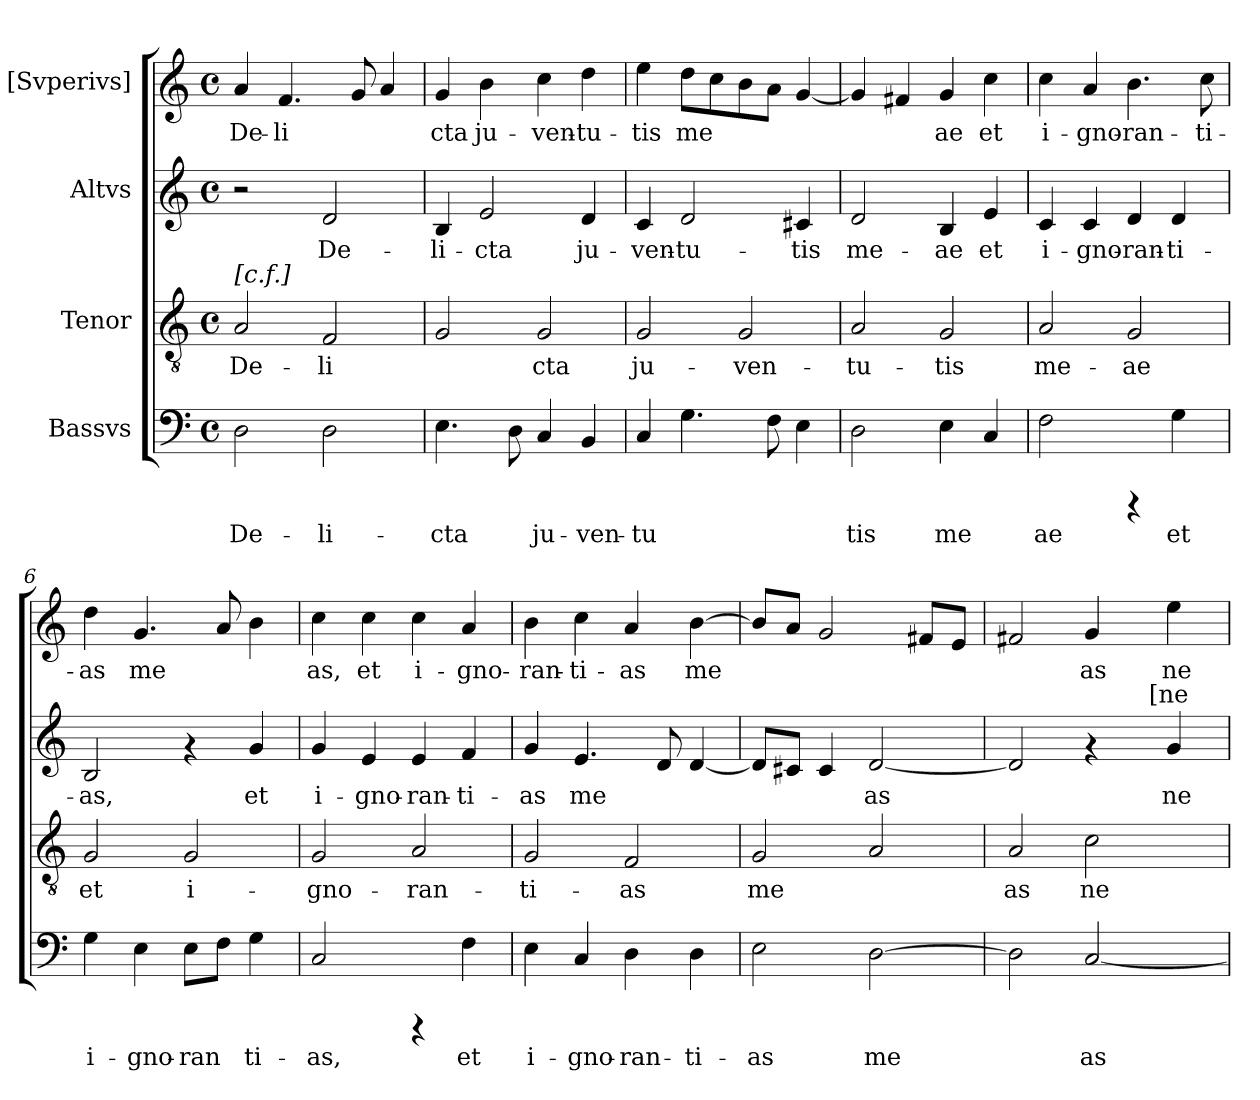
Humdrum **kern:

**kern	**text	**kern	**text	**kern	**text	**kern	**text
*part4	*part4	*part3	*part3	*part2	*part2	*part1	*part1
*staff4	*staff4	*staff3	*staff3	*staff2	*staff2	*staff1	*staff1
*I"Bassvs	*	*I"Tenor	*	*I"Altvs	*	*I"[Svperivs]	*
!!LO:PB:g=z
*stria5	*	*stria5	*	*stria5	*	*stria5	*
*clefF4	*	*clefGv2	*	*clefG2	*	*clefG2	*
*k[]	*	*k[]	*	*k[]	*	*k[]	*
*C:	*	*C:	*	*C:	*	*C:	*
*M4/4	*	*M4/4	*	*M4/4	*	*M4/4	*
*met(c)	*	*met(c)	*	*met(c)	*	*met(c)	*
=1	=1	=1	=1	=1	=1	=1	=1
!	!	!LO:TX:a:t=[c.f.]	!	!	!	!	!
!	!LO:LY:b:cj	!	!LO:LY:b:cj	!	!	!	!LO:LY:b:cj
2D\	De-	2A/	De-	2r	.	4a/	De-
!	!	!	!	!	!	!	!LO:LY:b:cj
.	.	.	.	.	.	4.f/	-li-
!	!LO:LY:b:cj	!	!LO:LY:b:cj	!	!LO:LY:b:cj	!	!
2D\	-li-	2F/	-li-	2d/	De-	.	.
!	!	!	!	!	!	!	!LO:LY:b:cj
.	.	.	.	.	.	8g/	--
!	!	!	!	!	!	!	!LO:LY:b:cj
.	.	.	.	.	.	4a/	--
=2	=2	=2	=2	=2	=2	=2	=2
!	!LO:LY:b:cj	!	!LO:LY:b:cj	!	!LO:LY:b:cj	!	!LO:LY:b:cj
4.E\	-cta	2G/	--	4B/	-li-	4g/	-cta
!	!	!	!	!	!LO:LY:b:cj	!	!LO:LY:b:cj
.	.	.	.	2e/	-cta	4b\	ju-
!	!LO:LY:b:cj	!	!	!	!	!	!
8D\	.	.	.	.	.	.	.
!	!LO:LY:b:cj	!	!LO:LY:b:cj	!	!	!	!LO:LY:b:cj
4C/	ju-	2G/	-cta	.	.	4cc\	-ven-
!	!LO:LY:b:cj	!	!	!	!LO:LY:b:cj	!	!LO:LY:b:cj
4BB/	-ven-	.	.	4d/	ju-	4dd\	-tu-
=3	=3	=3	=3	=3	=3	=3	=3
!	!LO:LY:b:cj	!	!LO:LY:b:cj	!	!LO:LY:b:cj	!	!LO:LY:b:cj
4C/	-tu-	2G/	ju-	4c/	-ven-	4ee\	-tis
!	!LO:LY:b:cj	!	!	!	!LO:LY:b:cj	!	!LO:LY:b:cj
4.G\	--	.	.	2d/	-tu-	8dd\L	me-
!	!	!	!	!	!	!	!LO:LY:b:cj
.	.	.	.	.	.	8cc\	--
!	!	!	!LO:LY:b:cj	!	!	!	!LO:LY:b:cj
.	.	2G/	-ven-	.	.	8b\	--
!	!LO:LY:b:cj	!	!	!	!	!	!LO:LY:b:cj
8F\	--	.	.	.	.	8a\J	--
!	!LO:LY:b:cj	!	!	!	!LO:LY:b:cj	!	!LO:LY:b:cj
4E\	--	.	.	4c#X/	-tis	[<4g/	--
=4	=4	=4	=4	=4	=4	=4	=4
!	!LO:LY:b:cj	!	!LO:LY:b:cj	!	!LO:LY:b:cj	!	!LO:LY:b:cj
2D\	-tis	2A/	-tu-	2d/	me-	4g/]	--
!	!	!	!	!	!	!	!LO:LY:b:cj
.	.	.	.	.	.	4f#/	--
!	!LO:LY:b:cj	!	!LO:LY:b:cj	!	!LO:LY:b:cj	!	!LO:LY:b:cj
4E\	me-	2G/	-tis	4B/	-ae	4g/	-ae
!	!LO:LY:b:cj	!	!	!	!LO:LY:b:cj	!	!LO:LY:b:cj
4C/	--	.	.	4e/	et	4cc\	et
=5	=5	=5	=5	=5	=5	=5	=5
!	!LO:LY:b:cj	!	!LO:LY:b:cj	!	!LO:LY:b:cj	!	!LO:LY:b:cj
2F\	-ae	2A/	me-	4c/	i-	4cc\	i-
!	!	!	!	!	!LO:LY:b:cj	!	!LO:LY:b:cj
.	.	.	.	4c/	-gno-	4a/	-gno-
!	!	!	!LO:LY:b:cj	!	!LO:LY:b:cj	!	!LO:LY:b:cj
4rCCC	.	2G/	-ae	4d/	-ran-	4.b\	-ran-
!	!LO:LY:b:cj	!	!	!	!LO:LY:b:cj	!	!
4G\	et	.	.	4d/	-ti-	.	.
!	!	!	!	!	!	!	!LO:LY:b:cj
.	.	.	.	.	.	8cc\	-ti-
!!LO:LB:g=z
=6	=6	=6	=6	=6	=6	=6	=6
!	!LO:LY:b:cj	!	!LO:LY:b:cj	!	!LO:LY:b:cj	!	!LO:LY:b:cj
4G\	i-	2G/	et	2B/	-as,	4dd\	-as
!	!LO:LY:b:cj	!	!	!	!	!	!LO:LY:b:cj
4E\	-gno-	.	.	.	.	4.g/	me-
!	!LO:LY:b:cj	!	!LO:LY:b:cj	!	!	!	!
8E\L	-ran-	2G/	i-	4rf	.	.	.
!	!LO:LY:b:cj	!	!	!	!	!	!LO:LY:b:cj
8F\J	--	.	.	.	.	8a/	--
!	!LO:LY:b:cj	!	!	!	!LO:LY:b:cj	!	!LO:LY:b:cj
4G\	-ti-	.	.	4g/	et	4b\	--
=7	=7	=7	=7	=7	=7	=7	=7
!	!LO:LY:b:cj	!	!LO:LY:b:cj	!	!LO:LY:b:cj	!	!LO:LY:b:cj
2C/	-as,	2G/	-gno-	4g/	i-	4cc\	-as,
!	!	!	!	!	!LO:LY:b:cj	!	!LO:LY:b:cj
.	.	.	.	4e/	-gno-	4cc\	et
!	!	!	!LO:LY:b:cj	!	!LO:LY:b:cj	!	!LO:LY:b:cj
4rCCC	.	2A/	-ran-	4e/	-ran-	4cc\	i-
!	!LO:LY:b:cj	!	!	!	!LO:LY:b:cj	!	!LO:LY:b:cj
4F\	et	.	.	4f/	-ti-	4a/	-gno-
=8	=8	=8	=8	=8	=8	=8	=8
!	!LO:LY:b:cj	!	!LO:LY:b:cj	!	!LO:LY:b:cj	!	!LO:LY:b:cj
4E\	i-	2G/	-ti-	4g/	-as	4b\	-ran-
!	!LO:LY:b:cj	!	!	!	!LO:LY:b:cj	!	!LO:LY:b:cj
4C/	-gno-	.	.	4.e/	me-	4cc\	-ti-
!	!LO:LY:b:cj	!	!LO:LY:b:cj	!	!	!	!LO:LY:b:cj
4D\	-ran-	2F/	-as	.	.	4a/	-as
!	!	!	!	!	!LO:LY:b:cj	!	!
.	.	.	.	8d/	--	.	.
!	!LO:LY:b:cj	!	!	!	!LO:LY:b:cj	!	!LO:LY:b:cj
4D\	-ti-	.	.	[<4d/	--	[>4b\	me-
=9	=9	=9	=9	=9	=9	=9	=9
!	!LO:LY:b:cj	!	!LO:LY:b:cj	!	!LO:LY:b:cj	!	!LO:LY:b:cj
2E\	-as	2G/	me-	8d/L]	--	8b/L]	--
!	!	!	!	!	!LO:LY:b:cj	!	!LO:LY:b:cj
.	.	.	.	8c#/J	--	8a/J	--
!	!	!	!	!	!LO:LY:b:cj	!	!LO:LY:b:cj
.	.	.	.	4c#/	--	2g/	--
!	!LO:LY:b:cj	!	!LO:LY:b:cj	!	!LO:LY:b:cj	!	!
[>2D\	me-	2A/	--	[<2d/	-as	.	.
!	!	!	!	!	!	!	!LO:LY:b:cj
.	.	.	.	.	.	8f#/L	--
!	!	!	!	!	!	!	!LO:LY:b:cj
.	.	.	.	.	.	8e/J	--
=10	=10	=10	=10	=10	=10	=10	=10
!	!LO:LY:b:cj	!	!LO:LY:b:cj	!	!LO:LY:b:cj	!	!LO:LY:b:cj
*	*	*	*	*^	*	*	*
2D\]	--	2A/	-as	2d/]	2ryy	.	2f#/	--
!	!LO:LY:b:cj	!	!LO:LY:b:cj	!	!	!	!	!LO:LY:b:cj
[<2C/	-as	2c\	ne	4rf	8ryy	.	4g/	-as
.	.	.	.	.	16ryy	.	.	.
.	.	.	.	.	64ryy	.	.	.
!	!	!	!	!	!LO:TX:a:t=[ne	!	!	!
.	.	.	.	.	4ryy	.	.	.
!	!	!	!	!	!	!LO:LY:b:cj	!	!LO:LY:b:cj
.	.	.	.	4g/	.	ne	4ee\	ne
.	.	.	.	.	32.ryy	.	.	.
*	*	*	*	*v	*v	*	*	*
=	=	=	=	=	=	=	=
*-	*-	*-	*-	*-	*-	*-	*-
